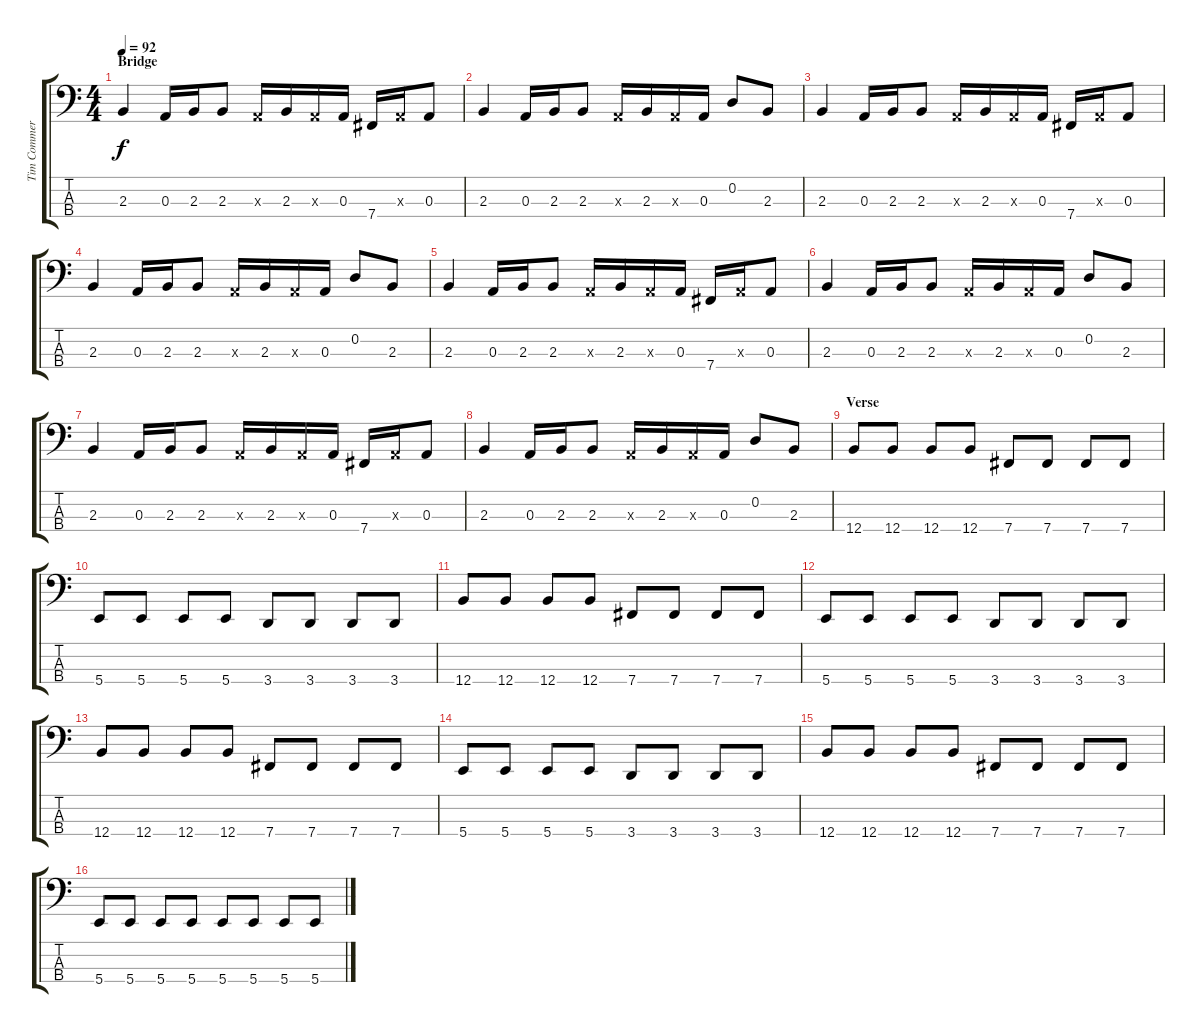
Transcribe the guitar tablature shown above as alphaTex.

\track ("Tim Commerford" "Tim Commer") {instrument electricbassfinger}
\staff {score tabs}
\tuning (G2 D2 A1 B0) {hide}
\ts (4 4)
\section ("" "Bridge")
\tempo 92
\clef f4
\ks c
2.3.4{dy f} 0.3.16 2.3.16 2.3.8 0.3{x}.16 2.3.16 0.3{x}.16 0.3.16 7.4.16 0.3{x}.16 0.3.8 |
2.3.4 0.3.16 2.3.16 2.3.8 0.3{x}.16 2.3.16 0.3{x}.16 0.3.16 0.2.8 2.3.8 |
2.3.4 0.3.16 2.3.16 2.3.8 0.3{x}.16 2.3.16 0.3{x}.16 0.3.16 7.4.16 0.3{x}.16 0.3.8 |
2.3.4 0.3.16 2.3.16 2.3.8 0.3{x}.16 2.3.16 0.3{x}.16 0.3.16 0.2.8 2.3.8 |
2.3.4 0.3.16 2.3.16 2.3.8 0.3{x}.16 2.3.16 0.3{x}.16 0.3.16 7.4.16 0.3{x}.16 0.3.8 |
2.3.4 0.3.16 2.3.16 2.3.8 0.3{x}.16 2.3.16 0.3{x}.16 0.3.16 0.2.8 2.3.8 |
2.3.4 0.3.16 2.3.16 2.3.8 0.3{x}.16 2.3.16 0.3{x}.16 0.3.16 7.4.16 0.3{x}.16 0.3.8 |
2.3.4 0.3.16 2.3.16 2.3.8 0.3{x}.16 2.3.16 0.3{x}.16 0.3.16 0.2.8 2.3.8 |
\section ("" "Verse")
12.4.8 12.4.8 12.4.8 12.4.8 7.4.8 7.4.8 7.4.8 7.4.8 |
5.4.8 5.4.8 5.4.8 5.4.8 3.4.8 3.4.8 3.4.8 3.4.8 |
12.4.8 12.4.8 12.4.8 12.4.8 7.4.8 7.4.8 7.4.8 7.4.8 |
5.4.8 5.4.8 5.4.8 5.4.8 3.4.8 3.4.8 3.4.8 3.4.8 |
12.4.8 12.4.8 12.4.8 12.4.8 7.4.8 7.4.8 7.4.8 7.4.8 |
5.4.8 5.4.8 5.4.8 5.4.8 3.4.8 3.4.8 3.4.8 3.4.8 |
12.4.8 12.4.8 12.4.8 12.4.8 7.4.8 7.4.8 7.4.8 7.4.8 |
5.4.8 5.4.8 5.4.8 5.4.8 5.4.8 5.4.8 5.4.8 5.4.8
